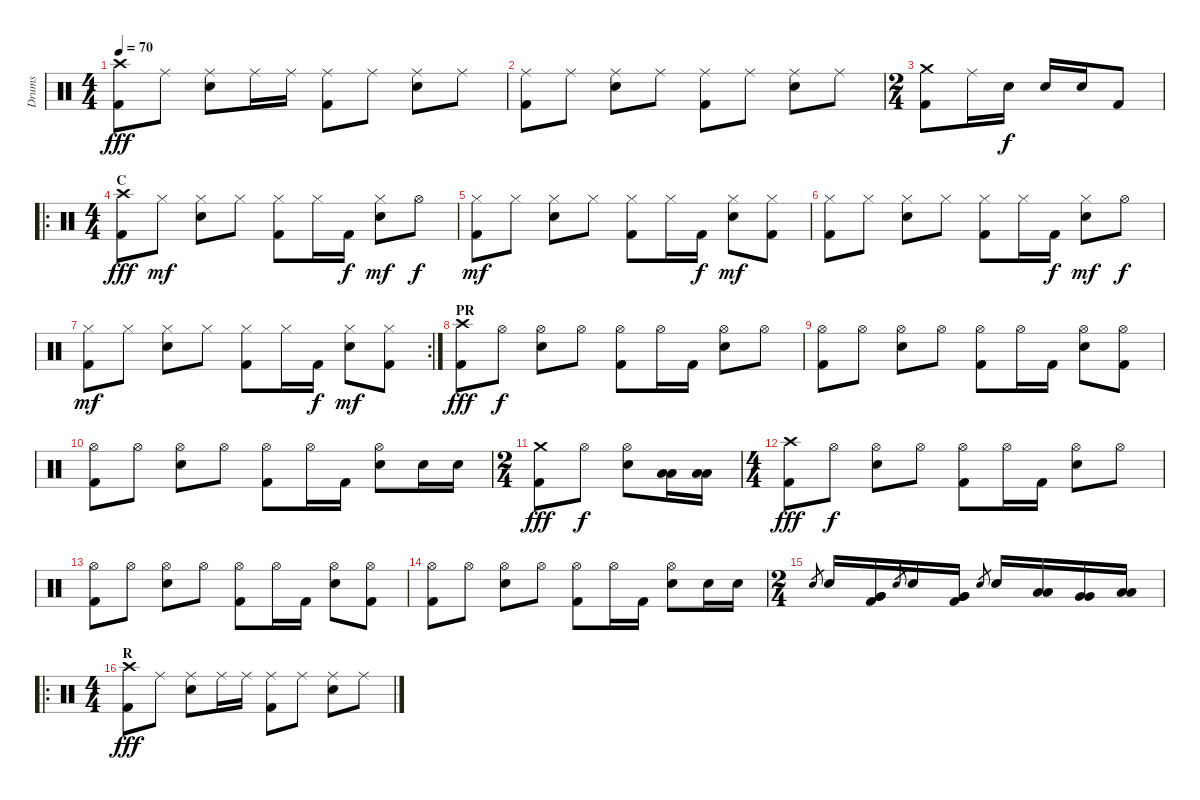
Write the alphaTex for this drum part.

\track ("Drums" "Drums") {instrument percussion}
\staff {score}
\articulation defaults
\ts (4 4)
\tempo 70
\clef neutral
\ks c
("Kick (hit) 2" "Crash high (hit)").8{dy fff} "Ride (middle)".8 ("Electric Snare (hit)" "Ride (middle)").8 "Ride (middle)".16 "Ride (middle)".16 ("Kick (hit) 2" "Ride (middle)").8 "Ride (middle)".8 ("Electric Snare (hit)" "Ride (middle)").8 "Ride (middle)".8 |
("Kick (hit) 2" "Ride (middle)").8 "Ride (middle)".8 ("Electric Snare (hit)" "Ride (middle)").8 "Ride (middle)".8 ("Kick (hit) 2" "Ride (middle)").8 "Ride (middle)".8 ("Electric Snare (hit)" "Ride (middle)").8 "Ride (middle)".8 |
\ts (2 4)
("Kick (hit) 2" "Crash medium (hit)").8 "Ride (middle)".16 "Electric Snare (hit)".16{dy f} "Electric Snare (hit)".16 "Electric Snare (hit)".16 "Kick (hit) 2".8 |
\ro
\ts (4 4)
\section ("" "C")
("Kick (hit) 2" "Crash high (hit)").8{dy fff} "Hi-Hat (closed)".8{dy mf} ("Electric Snare (hit)" "Hi-Hat (closed)").8 "Hi-Hat (closed)".8 ("Kick (hit) 2" "Hi-Hat (closed)").8 "Hi-Hat (closed)".16 "Kick (hit) 2".16{dy f} ("Electric Snare (hit)" "Hi-Hat (closed)").8{dy mf} "Hi-Hat (open)".8{dy f} |
("Kick (hit) 2" "Hi-Hat (closed)").8{dy mf} "Hi-Hat (closed)".8 ("Electric Snare (hit)" "Hi-Hat (closed)").8 "Hi-Hat (closed)".8 ("Kick (hit) 2" "Hi-Hat (closed)").8 "Hi-Hat (closed)".16 "Kick (hit) 2".16{dy f} ("Electric Snare (hit)" "Hi-Hat (closed)").8{dy mf} ("Kick (hit) 2" "Hi-Hat (closed)").8 |
("Kick (hit) 2" "Hi-Hat (closed)").8 "Hi-Hat (closed)".8 ("Electric Snare (hit)" "Hi-Hat (closed)").8 "Hi-Hat (closed)".8 ("Kick (hit) 2" "Hi-Hat (closed)").8 "Hi-Hat (closed)".16 "Kick (hit) 2".16{dy f} ("Electric Snare (hit)" "Hi-Hat (closed)").8{dy mf} "Hi-Hat (open)".8{dy f} |
\rc 2
("Kick (hit) 2" "Hi-Hat (closed)").8{dy mf} "Hi-Hat (closed)".8 ("Electric Snare (hit)" "Hi-Hat (closed)").8 "Hi-Hat (closed)".8 ("Kick (hit) 2" "Hi-Hat (closed)").8 "Hi-Hat (closed)".16 "Kick (hit) 2".16{dy f} ("Electric Snare (hit)" "Hi-Hat (closed)").8{dy mf} ("Kick (hit) 2" "Hi-Hat (closed)").8 |
\section ("" "PR")
("Kick (hit) 2" "Crash high (hit)").8{dy fff} "Hi-Hat (open)".8{dy f} ("Electric Snare (hit)" "Hi-Hat (open)").8 "Hi-Hat (open)".8 ("Kick (hit) 2" "Hi-Hat (open)").8 "Hi-Hat (open)".16 "Kick (hit) 2".16 ("Electric Snare (hit)" "Hi-Hat (open)").8 "Hi-Hat (open)".8 |
("Kick (hit) 2" "Hi-Hat (open)").8 "Hi-Hat (open)".8 ("Electric Snare (hit)" "Hi-Hat (open)").8 "Hi-Hat (open)".8 ("Kick (hit) 2" "Hi-Hat (open)").8 "Hi-Hat (open)".16 "Kick (hit) 2".16 ("Electric Snare (hit)" "Hi-Hat (open)").8 ("Kick (hit) 2" "Hi-Hat (open)").8 |
("Kick (hit) 2" "Hi-Hat (open)").8 "Hi-Hat (open)".8 ("Electric Snare (hit)" "Hi-Hat (open)").8 "Hi-Hat (open)".8 ("Kick (hit) 2" "Hi-Hat (open)").8 "Hi-Hat (open)".16 "Kick (hit) 2".16 ("Electric Snare (hit)" "Hi-Hat (open)").8 "Electric Snare (hit)".16 "Electric Snare (hit)".16 |
\ts (2 4)
("Kick (hit) 2" "Crash medium (hit)").8{dy fff} "Hi-Hat (open)".8{dy f} ("Electric Snare (hit)" "Hi-Hat (open)").8 ("Low Tom (hit)" "Low Tom (hit)").16 ("Low Tom (hit)" "Low Tom (hit)").16 |
\ts (4 4)
("Kick (hit) 2" "Crash high (hit)").8{dy fff} "Hi-Hat (open)".8{dy f} ("Electric Snare (hit)" "Hi-Hat (open)").8 "Hi-Hat (open)".8 ("Kick (hit) 2" "Hi-Hat (open)").8 "Hi-Hat (open)".16 "Kick (hit) 2".16 ("Electric Snare (hit)" "Hi-Hat (open)").8 "Hi-Hat (open)".8 |
("Kick (hit) 2" "Hi-Hat (open)").8 "Hi-Hat (open)".8 ("Electric Snare (hit)" "Hi-Hat (open)").8 "Hi-Hat (open)".8 ("Kick (hit) 2" "Hi-Hat (open)").8 "Hi-Hat (open)".16 "Kick (hit) 2".16 ("Electric Snare (hit)" "Hi-Hat (open)").8 ("Kick (hit) 2" "Hi-Hat (open)").8 |
("Kick (hit) 2" "Hi-Hat (open)").8 "Hi-Hat (open)".8 ("Electric Snare (hit)" "Hi-Hat (open)").8 "Hi-Hat (open)".8 ("Kick (hit) 2" "Hi-Hat (open)").8 "Hi-Hat (open)".16 "Kick (hit) 2".16 ("Electric Snare (hit)" "Hi-Hat (open)").8 "Electric Snare (hit)".16 "Electric Snare (hit)".16 |
\ts (2 4)
"Electric Snare (hit)".8{gr} "Electric Snare (hit)".16 ("Kick (hit) 2" "Very Low Tom (hit)" "Very Low Tom (hit)").16 "Electric Snare (hit)".8{gr} "Electric Snare (hit)".16 ("Kick (hit) 2" "Very Low Tom (hit)" "Very Low Tom (hit)").16 "Electric Snare (hit)".8{gr} "Electric Snare (hit)".16 ("Low Tom (hit)" "Low Tom (hit)").16 ("Very Low Tom (hit)" "Very Low Tom (hit)").16 ("Low Floor Tom (hit)" "Low Floor Tom (hit)").16 |
\ro
\ts (4 4)
\section ("" "R")
("Kick (hit) 2" "Crash high (hit)").8{dy fff} "Ride (middle)".8 ("Electric Snare (hit)" "Ride (middle)").8 "Ride (middle)".16 "Ride (middle)".16 ("Kick (hit) 2" "Ride (middle)").8 "Ride (middle)".8 ("Electric Snare (hit)" "Ride (middle)").8 "Ride (middle)".8
